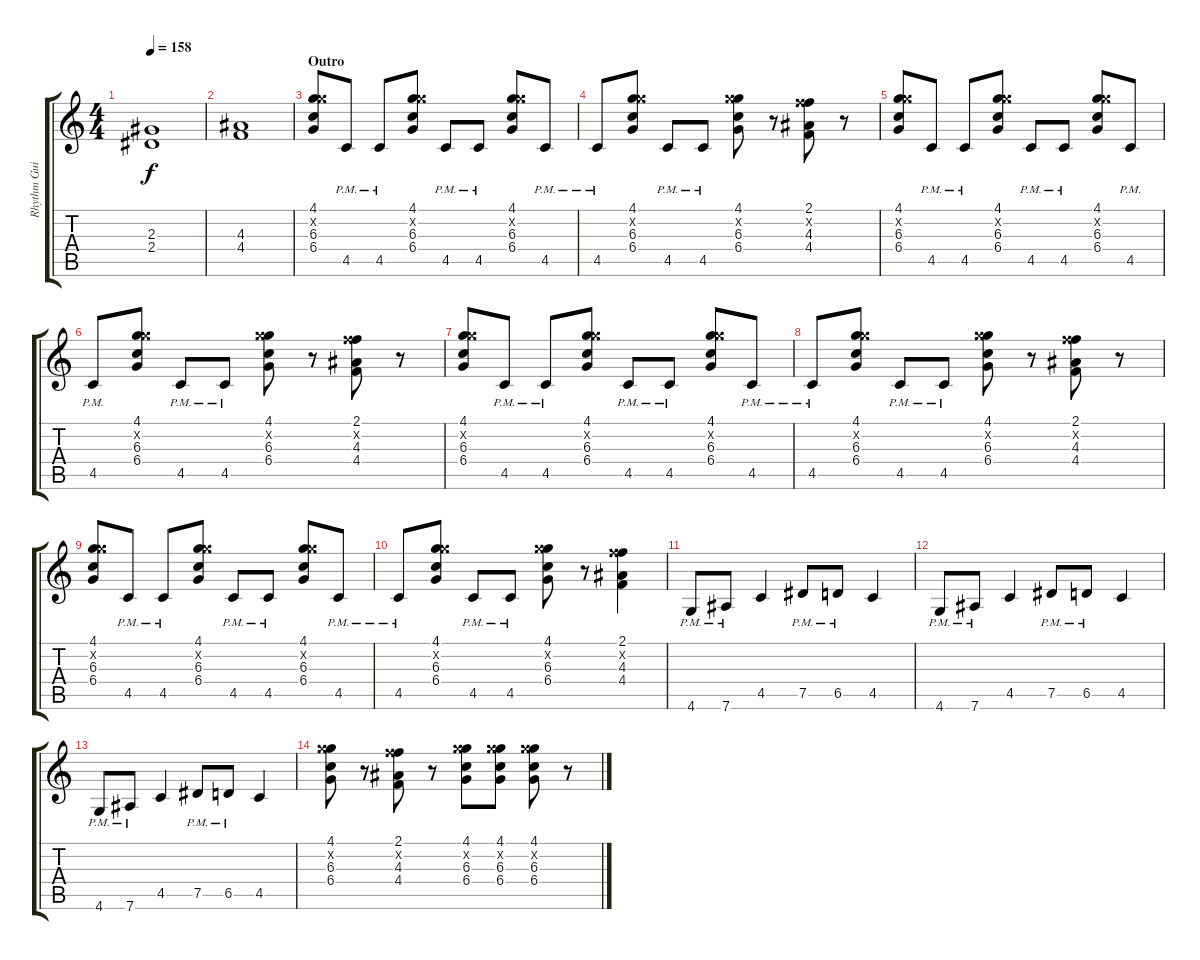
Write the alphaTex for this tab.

\track ("Rhythm Guitar (Alt. Fingering)" "Rhythm Gui") {instrument distortionguitar}
\staff {score tabs}
\tuning (Eb4 Bb3 Gb3 Db3 Ab2 Eb2) {hide}
\ts (4 4)
\tempo 158
\clef g2
\ks c
(2.3 2.4).1{dy f} |
(4.3 4.4).1 |
\section ("" "Outro")
(4.1 9.2{x} 6.3 6.4).8 4.5{pm}.8 4.5{pm}.8 (4.1 9.2{x} 6.3 6.4).8 4.5{pm}.8 4.5{pm}.8 (4.1 9.2{x} 6.3 6.4).8 4.5{pm}.8 |
4.5{pm}.8 (4.1 9.2{x} 6.3 6.4).8 4.5{pm}.8 4.5{pm}.8 (4.1 9.2{x} 6.3 6.4).8 r.8 (2.1 7.2{x} 4.3 4.4).8 r.8 |
(4.1 9.2{x} 6.3 6.4).8 4.5{pm}.8 4.5{pm}.8 (4.1 9.2{x} 6.3 6.4).8 4.5{pm}.8 4.5{pm}.8 (4.1 9.2{x} 6.3 6.4).8 4.5{pm}.8 |
4.5{pm}.8 (4.1 9.2{x} 6.3 6.4).8 4.5{pm}.8 4.5{pm}.8 (4.1 9.2{x} 6.3 6.4).8 r.8 (2.1 7.2{x} 4.3 4.4).8 r.8 |
(4.1 9.2{x} 6.3 6.4).8 4.5{pm}.8 4.5{pm}.8 (4.1 9.2{x} 6.3 6.4).8 4.5{pm}.8 4.5{pm}.8 (4.1 9.2{x} 6.3 6.4).8 4.5{pm}.8 |
4.5{pm}.8 (4.1 9.2{x} 6.3 6.4).8 4.5{pm}.8 4.5{pm}.8 (4.1 9.2{x} 6.3 6.4).8 r.8 (2.1 7.2{x} 4.3 4.4).8 r.8 |
(4.1 9.2{x} 6.3 6.4).8 4.5{pm}.8 4.5{pm}.8 (4.1 9.2{x} 6.3 6.4).8 4.5{pm}.8 4.5{pm}.8 (4.1 9.2{x} 6.3 6.4).8 4.5{pm}.8 |
4.5{pm}.8 (4.1 9.2{x} 6.3 6.4).8 4.5{pm}.8 4.5{pm}.8 (4.1 9.2{x} 6.3 6.4).8 r.8 (2.1 7.2{x} 4.3 4.4).4 |
4.6{pm}.8 7.6{pm}.8 4.5.4 7.5{pm}.8 6.5{pm}.8 4.5.4 |
4.6{pm}.8 7.6{pm}.8 4.5.4 7.5{pm}.8 6.5{pm}.8 4.5.4 |
4.6{pm}.8 7.6{pm}.8 4.5.4 7.5{pm}.8 6.5{pm}.8 4.5.4 |
(4.1 9.2{x} 6.3 6.4).8 r.8 (2.1 7.2{x} 4.3 4.4).8 r.8 (4.1 9.2{x} 6.3 6.4).8 (4.1 9.2{x} 6.3 6.4).8 (4.1 9.2{x} 6.3 6.4).8 r.8
